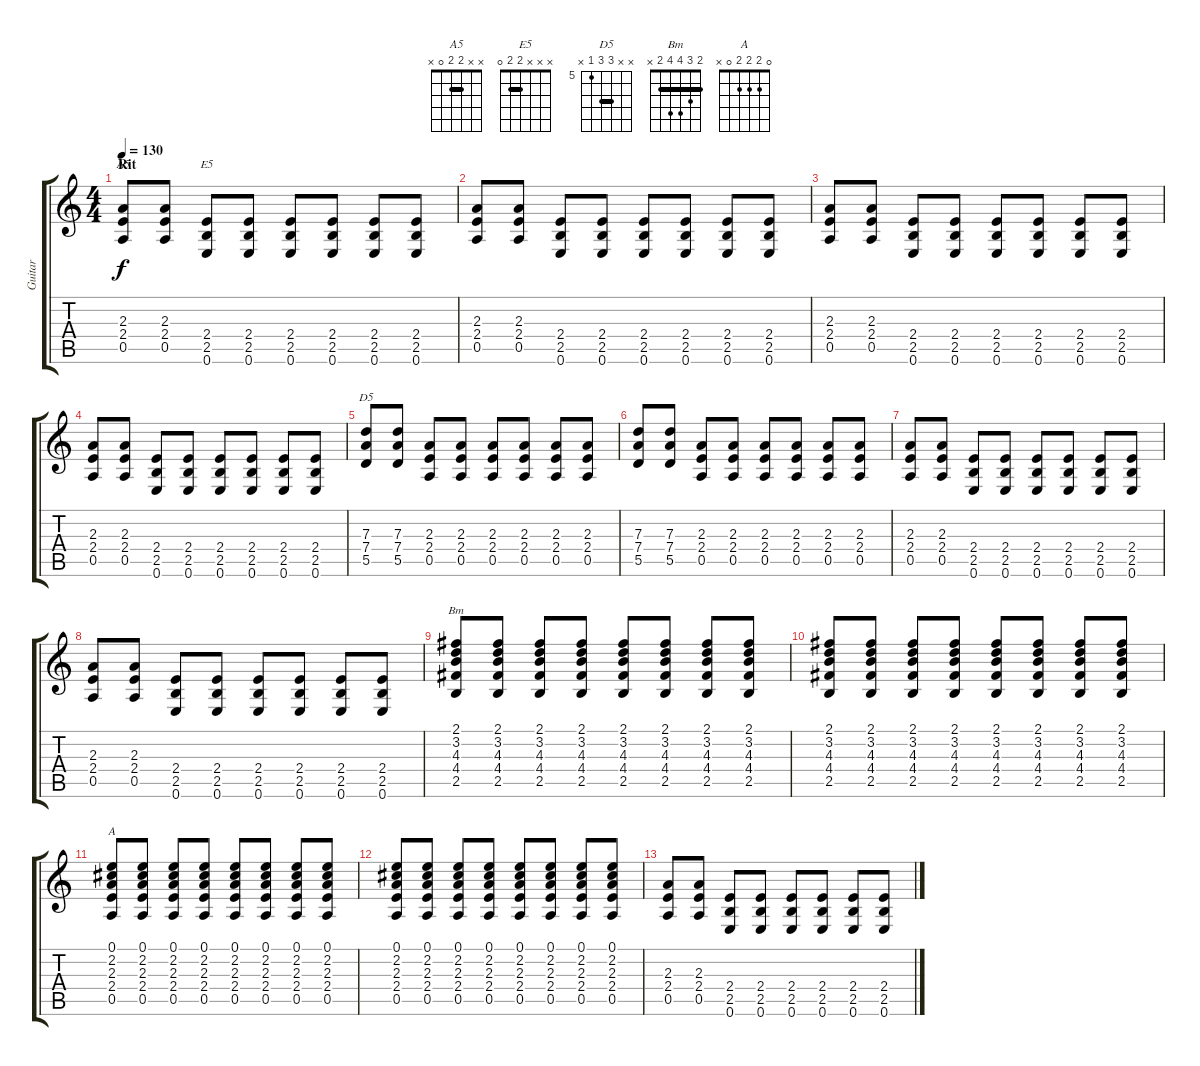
\track ("Guitar" "Guitar") {instrument overdrivenguitar}
\staff {score tabs}
\tuning (E4 B3 G3 D3 A2 E2) {hide}
\chord ("A5" x x 2 2 0 x) {barre 2}
\chord ("E5" x x x 2 2 0) {barre 2}
\chord ("D5" x x 7 7 5 x) {firstfret 5 barre 7}
\chord ("Bm" 2 3 4 4 2 x) {barre 2}
\chord ("A" 0 2 2 2 0 x)
\ts (4 4)
\section ("" "Rit")
\tempo 130
\clef g2
\ks c
(2.3 2.4 0.5).8{ch "A5" dy f} (2.3 2.4 0.5).8 (2.4 2.5 0.6).8{ch "E5"} (2.4 2.5 0.6).8 (2.4 2.5 0.6).8 (2.4 2.5 0.6).8 (2.4 2.5 0.6).8 (2.4 2.5 0.6).8 |
(2.3 2.4 0.5).8 (2.3 2.4 0.5).8 (2.4 2.5 0.6).8 (2.4 2.5 0.6).8 (2.4 2.5 0.6).8 (2.4 2.5 0.6).8 (2.4 2.5 0.6).8 (2.4 2.5 0.6).8 |
(2.3 2.4 0.5).8 (2.3 2.4 0.5).8 (2.4 2.5 0.6).8 (2.4 2.5 0.6).8 (2.4 2.5 0.6).8 (2.4 2.5 0.6).8 (2.4 2.5 0.6).8 (2.4 2.5 0.6).8 |
(2.3 2.4 0.5).8 (2.3 2.4 0.5).8 (2.4 2.5 0.6).8 (2.4 2.5 0.6).8 (2.4 2.5 0.6).8 (2.4 2.5 0.6).8 (2.4 2.5 0.6).8 (2.4 2.5 0.6).8 |
(7.3 7.4 5.5).8{ch "D5"} (7.3 7.4 5.5).8 (2.3 2.4 0.5).8 (2.3 2.4 0.5).8 (2.3 2.4 0.5).8 (2.3 2.4 0.5).8 (2.3 2.4 0.5).8 (2.3 2.4 0.5).8 |
(7.3 7.4 5.5).8 (7.3 7.4 5.5).8 (2.3 2.4 0.5).8 (2.3 2.4 0.5).8 (2.3 2.4 0.5).8 (2.3 2.4 0.5).8 (2.3 2.4 0.5).8 (2.3 2.4 0.5).8 |
(2.3 2.4 0.5).8 (2.3 2.4 0.5).8 (2.4 2.5 0.6).8 (2.4 2.5 0.6).8 (2.4 2.5 0.6).8 (2.4 2.5 0.6).8 (2.4 2.5 0.6).8 (2.4 2.5 0.6).8 |
(2.3 2.4 0.5).8 (2.3 2.4 0.5).8 (2.4 2.5 0.6).8 (2.4 2.5 0.6).8 (2.4 2.5 0.6).8 (2.4 2.5 0.6).8 (2.4 2.5 0.6).8 (2.4 2.5 0.6).8 |
(2.1 3.2 4.3 4.4 2.5).8{ch "Bm"} (2.1 3.2 4.3 4.4 2.5).8 (2.1 3.2 4.3 4.4 2.5).8 (2.1 3.2 4.3 4.4 2.5).8 (2.1 3.2 4.3 4.4 2.5).8 (2.1 3.2 4.3 4.4 2.5).8 (2.1 3.2 4.3 4.4 2.5).8 (2.1 3.2 4.3 4.4 2.5).8 |
(2.1 3.2 4.3 4.4 2.5).8 (2.1 3.2 4.3 4.4 2.5).8 (2.1 3.2 4.3 4.4 2.5).8 (2.1 3.2 4.3 4.4 2.5).8 (2.1 3.2 4.3 4.4 2.5).8 (2.1 3.2 4.3 4.4 2.5).8 (2.1 3.2 4.3 4.4 2.5).8 (2.1 3.2 4.3 4.4 2.5).8 |
(0.1 2.2 2.3 2.4 0.5).8{ch "A"} (0.1 2.2 2.3 2.4 0.5).8 (0.1 2.2 2.3 2.4 0.5).8 (0.1 2.2 2.3 2.4 0.5).8 (0.1 2.2 2.3 2.4 0.5).8 (0.1 2.2 2.3 2.4 0.5).8 (0.1 2.2 2.3 2.4 0.5).8 (0.1 2.2 2.3 2.4 0.5).8 |
(0.1 2.2 2.3 2.4 0.5).8 (0.1 2.2 2.3 2.4 0.5).8 (0.1 2.2 2.3 2.4 0.5).8 (0.1 2.2 2.3 2.4 0.5).8 (0.1 2.2 2.3 2.4 0.5).8 (0.1 2.2 2.3 2.4 0.5).8 (0.1 2.2 2.3 2.4 0.5).8 (0.1 2.2 2.3 2.4 0.5).8 |
(2.3 2.4 0.5).8 (2.3 2.4 0.5).8 (2.4 2.5 0.6).8 (2.4 2.5 0.6).8 (2.4 2.5 0.6).8 (2.4 2.5 0.6).8 (2.4 2.5 0.6).8 (2.4 2.5 0.6).8
